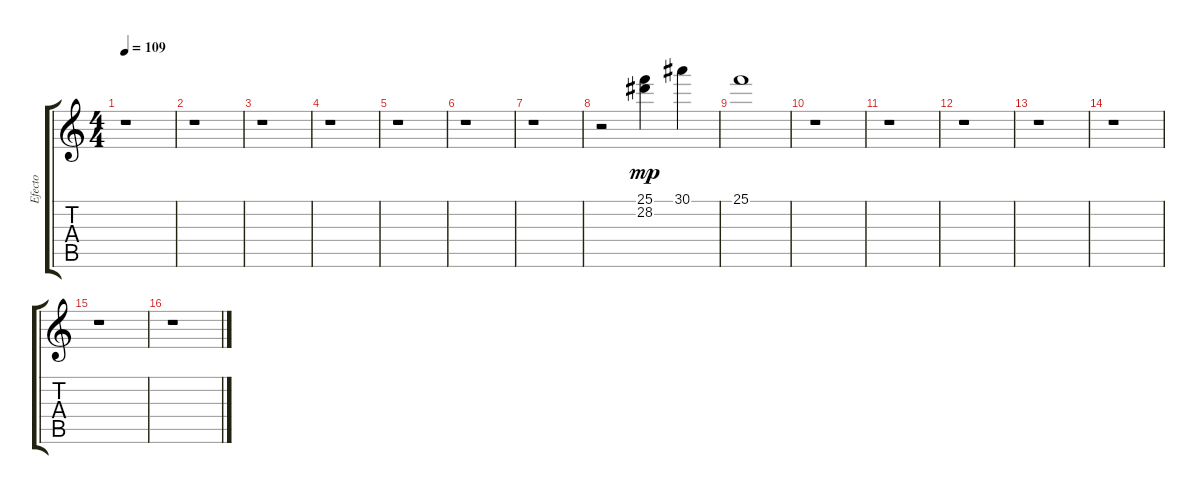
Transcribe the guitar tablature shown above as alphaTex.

\track ("Efecto" "Efecto") {instrument lead1square}
\staff {score tabs}
\tuning (E4 B3 G3 D3 A2 E2) {hide}
\ts (4 4)
\tempo 109
\clef g2
\ks c
r.1{dy mp} |
r.1 |
r.1 |
r.1 |
r.1 |
r.1 |
r.1 |
r.2 (25.1 28.2).4 30.1.4 |
25.1.1 |
r.1 |
r.1 |
r.1 |
r.1 |
r.1 |
r.1 |
r.1
